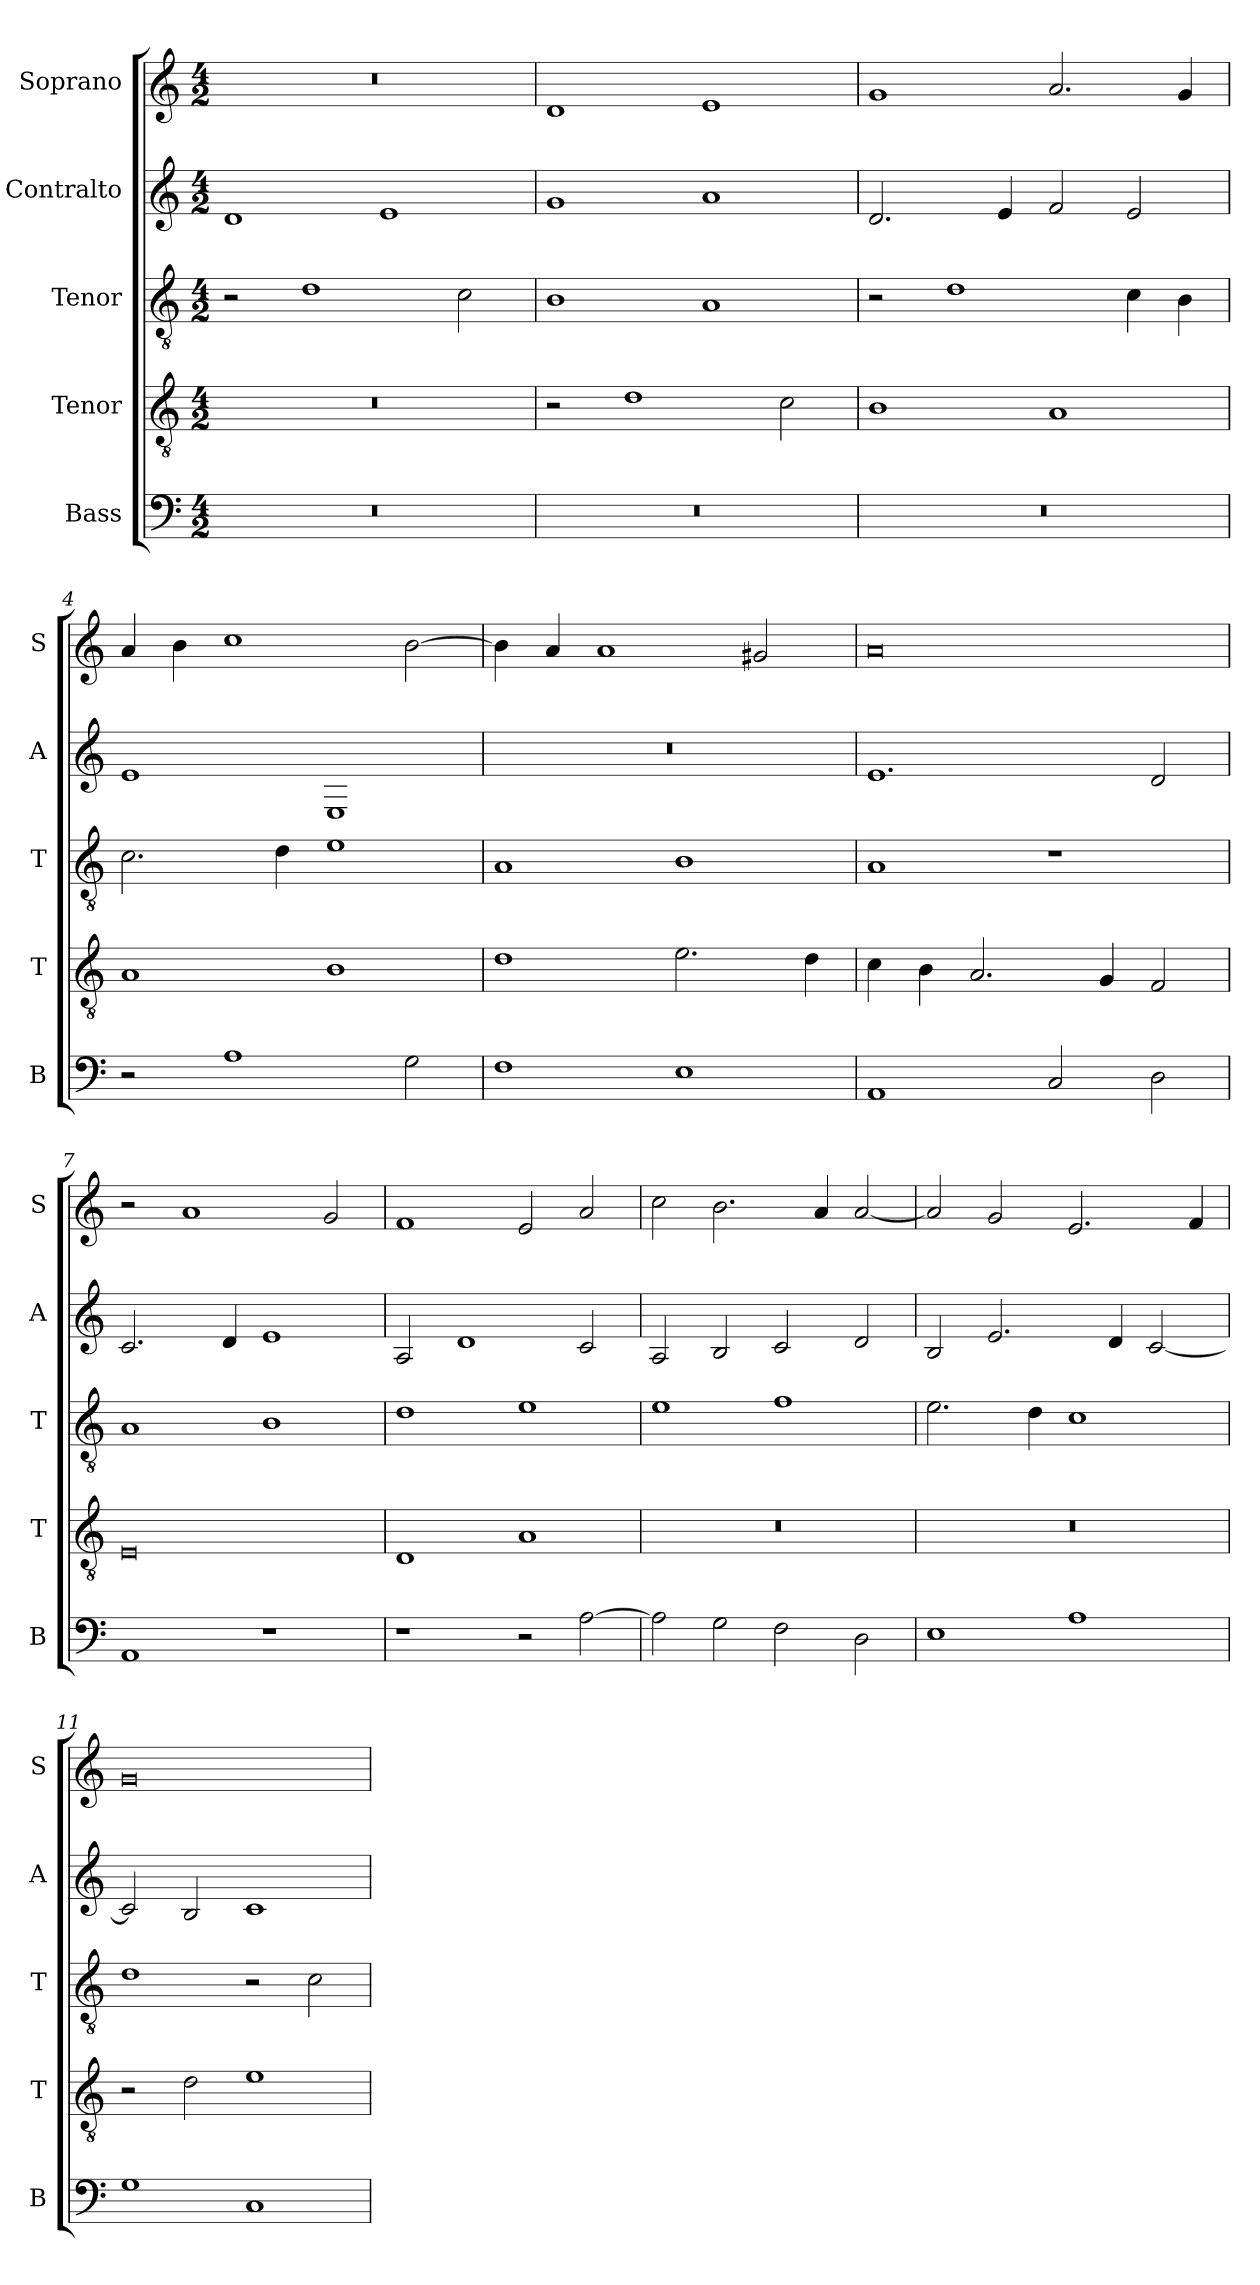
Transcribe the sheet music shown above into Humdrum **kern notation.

**kern	**kern	**kern	**kern	**kern
*part5	*part4	*part3	*part2	*part1
*staff5	*staff4	*staff3	*staff2	*staff1
*I"Bass	*I"Tenor	*I"Tenor	*I"Contralto	*I"Soprano
*I'B	*I'T	*I'T	*I'A	*I'S
*clefF4	*clefGv2	*clefGv2	*clefG2	*clefG2
*k[]	*k[]	*k[]	*k[]	*k[]
*D:dor	*D:dor	*D:dor	*D:dor	*D:dor
*M4/2	*M4/2	*M4/2	*M4/2	*M4/2
=1	=1	=1	=1	=1
0r	0r	2r	1d	0r
.	.	1d	.	.
.	.	.	1e	.
.	.	2c	.	.
=2	=2	=2	=2	=2
0r	2r	1B	1g	1d
.	1d	.	.	.
.	.	1A	1a	1e
.	2c	.	.	.
=3	=3	=3	=3	=3
0r	1B	2r	2.d	1g
.	.	1d	.	.
.	.	.	4e	.
.	1A	.	2f	2.a
.	.	4c	2e	.
.	.	4B	.	4g
=4	=4	=4	=4	=4
2r	1A	2.c	1e	4a
.	.	.	.	4b
1A	.	.	.	1cc
.	.	4d	.	.
.	1B	1e	1E	.
2G	.	.	.	[2b
=5	=5	=5	=5	=5
1F	1d	1A	0r	4b]
.	.	.	.	4a
.	.	.	.	1a
1E	2.e	1B	.	.
.	.	.	.	2g#X
.	4d	.	.	.
=6	=6	=6	=6	=6
1AA	4c	1A	1.e	0a
.	4B	.	.	.
.	2.A	.	.	.
2C	.	1r	.	.
.	4G	.	.	.
2D	2F	.	2d	.
=7	=7	=7	=7	=7
1AA	0E	1A	2.c	2r
.	.	.	.	1a
.	.	.	4d	.
1r	.	1B	1e	.
.	.	.	.	2g
=8	=8	=8	=8	=8
1r	1D	1d	2A	1f
.	.	.	1d	.
2r	1A	1e	.	2e
[2A	.	.	2c	2a
=9	=9	=9	=9	=9
2A]	0r	1e	2A	2cc
2G	.	.	2B	2.b
2F	.	1f	2c	.
.	.	.	.	4a
2D	.	.	2d	[2a
=10	=10	=10	=10	=10
1E	0r	2.e	2B	2a]
.	.	.	2.e	2g
.	.	4d	.	.
1A	.	1c	.	2.e
.	.	.	4d	.
.	.	.	[2c	.
.	.	.	.	4f
=11	=11	=11	=11	=11
1G	2r	1d	2c]	0g
.	2d	.	2B	.
1C	1e	2r	1c	.
.	.	2c	.	.
=	=	=	=	=
*-	*-	*-	*-	*-
